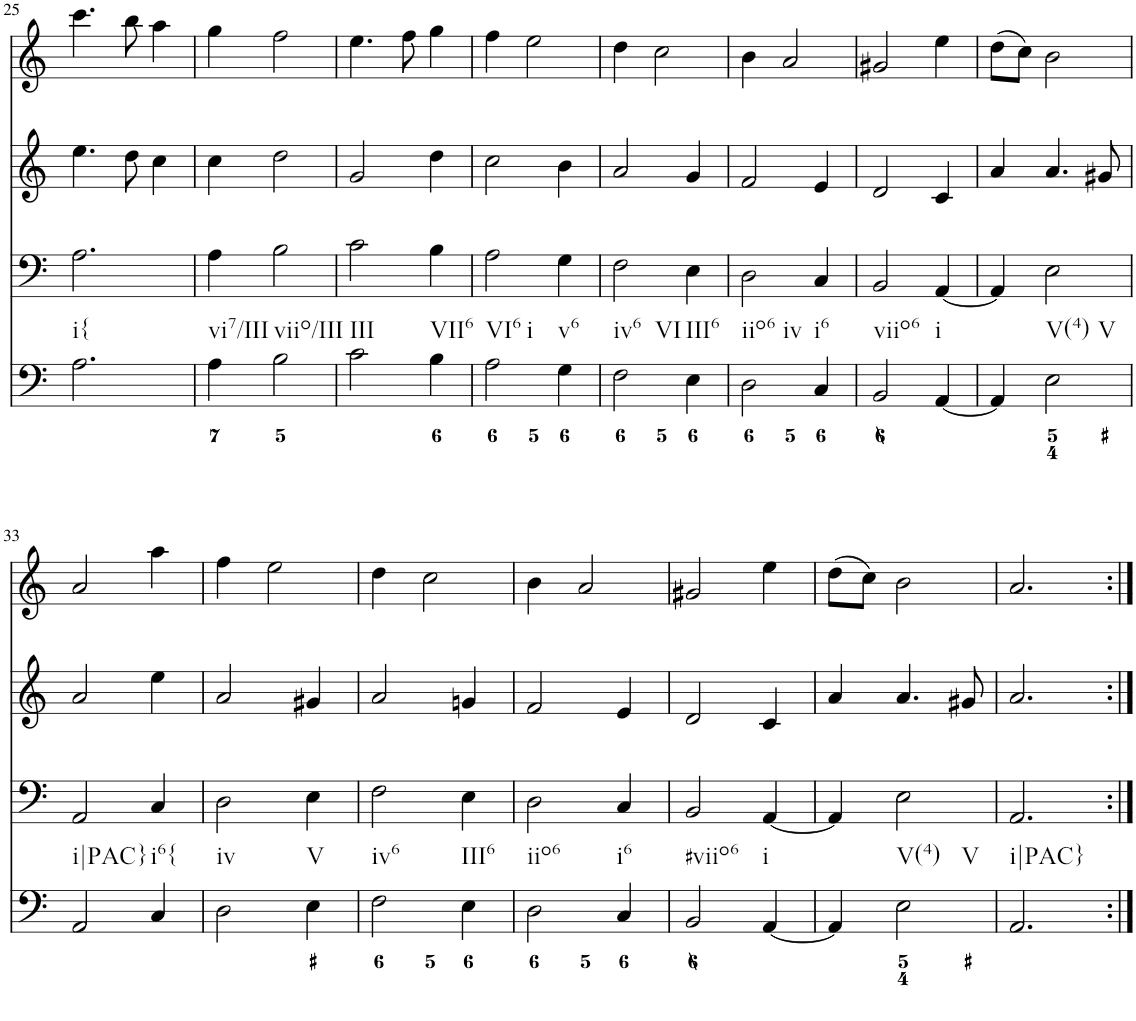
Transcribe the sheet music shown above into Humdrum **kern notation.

**kern	**kern	**kern	**kern
*part4	*part3	*part2	*part1
*staff4	*staff3	*staff2	*staff1
*I"Piano	*I"Piano	*I"Piano	*I"Piano
*I'Pno	*I'Pno	*I'Pno	*I'Pno
!!LO:PB:g=z
*clefF4	*clefF4	*clefG2	*clefG2
*k[]	*k[]	*k[]	*k[]
*M3/4	*M3/4	*M3/4	*M3/4
=25	=25	=25	=25
!LO:TX:b:t=i{	!	!	!
2.A\	2.A\	4.ee\	4.ccc\
.	.	8dd\	8bb\
.	.	4cc\	4aa\
=26	=26	=26	=26
!LO:TX:b:t=vi7/III	!	!	!
4A\	4A\	4cc\	4gg\
!LO:TX:b:t=viio/III	!	!	!
2B\	2B\	2dd\	2ff\
=27	=27	=27	=27
!LO:TX:b:t=III	!	!	!
2c\	2c\	2g/	4.ee\
.	.	.	8ff\
!LO:TX:b:t=VII6	!	!	!
4B\	4B\	4dd\	4gg\
=28	=28	=28	=28
!LO:TX:b:t=VI6	!	!	!
!LO:TX:b:t=i	!	!	!
2A\	2A\	2cc\	4ff\
.	.	.	2ee\
!LO:TX:b:t=v6	!	!	!
4G\	4G\	4b\	.
=29	=29	=29	=29
!LO:TX:b:t=iv6	!	!	!
!LO:TX:b:t=VI	!	!	!
2F\	2F\	2a/	4dd\
.	.	.	2cc\
!LO:TX:b:t=III6	!	!	!
4E\	4E\	4g/	.
=30	=30	=30	=30
!LO:TX:b:t=iio6	!	!	!
!LO:TX:b:t=iv	!	!	!
2D\	2D\	2f/	4b\
.	.	.	2a/
!LO:TX:b:t=i6	!	!	!
4C/	4C/	4e/	.
=31	=31	=31	=31
!LO:TX:b:t=viio6	!	!	!
2BB/	2BB/	2d/	2g#X/
!LO:TX:b:t=i	!	!	!
[4AA/	[4AA/	4c/	4ee\
=32	=32	=32	=32
4AA/]	4AA/]	4a/	(8dd\L
.	.	.	8cc\J)
!LO:TX:b:t=V(4)	!	!	!
!LO:TX:b:t=V	!	!	!
2E\	2E\	4.a/	2b\
.	.	8g#X/	.
!!LO:LB:g=z
=33	=33	=33	=33
!LO:TX:b:t=i|PAC}	!	!	!
2AA/	2AA/	2a/	2a/
!LO:TX:b:t=i6{	!	!	!
4C/	4C/	4ee\	4aa\
=34	=34	=34	=34
!LO:TX:b:t=iv	!	!	!
2D\	2D\	2a/	4ff\
.	.	.	2ee\
!LO:TX:b:t=V	!	!	!
4E\	4E\	4g#X/	.
=35	=35	=35	=35
!LO:TX:b:t=iv6	!	!	!
2F\	2F\	2a/	4dd\
.	.	.	2cc\
!LO:TX:b:t=III6	!	!	!
4E\	4E\	4gn/	.
=36	=36	=36	=36
!LO:TX:b:t=iio6	!	!	!
2D\	2D\	2f/	4b\
.	.	.	2a/
!LO:TX:b:t=i6	!	!	!
4C/	4C/	4e/	.
=37	=37	=37	=37
!LO:TX:b:t=#viio6	!	!	!
2BB/	2BB/	2d/	2g#X/
!LO:TX:b:t=i	!	!	!
[4AA/	[4AA/	4c/	4ee\
=38	=38	=38	=38
4AA/]	4AA/]	4a/	(8dd\L
.	.	.	8cc\J)
!LO:TX:b:t=V(4)	!	!	!
!LO:TX:b:t=V	!	!	!
2E\	2E\	4.a/	2b\
.	.	8g#X/	.
=39	=39	=39	=39
!LO:TX:b:t=i|PAC}	!	!	!
2.AA/	2.AA/	2.a/	2.a/
=:|!	=:|!	=:|!	=:|!
*-	*-	*-	*-
